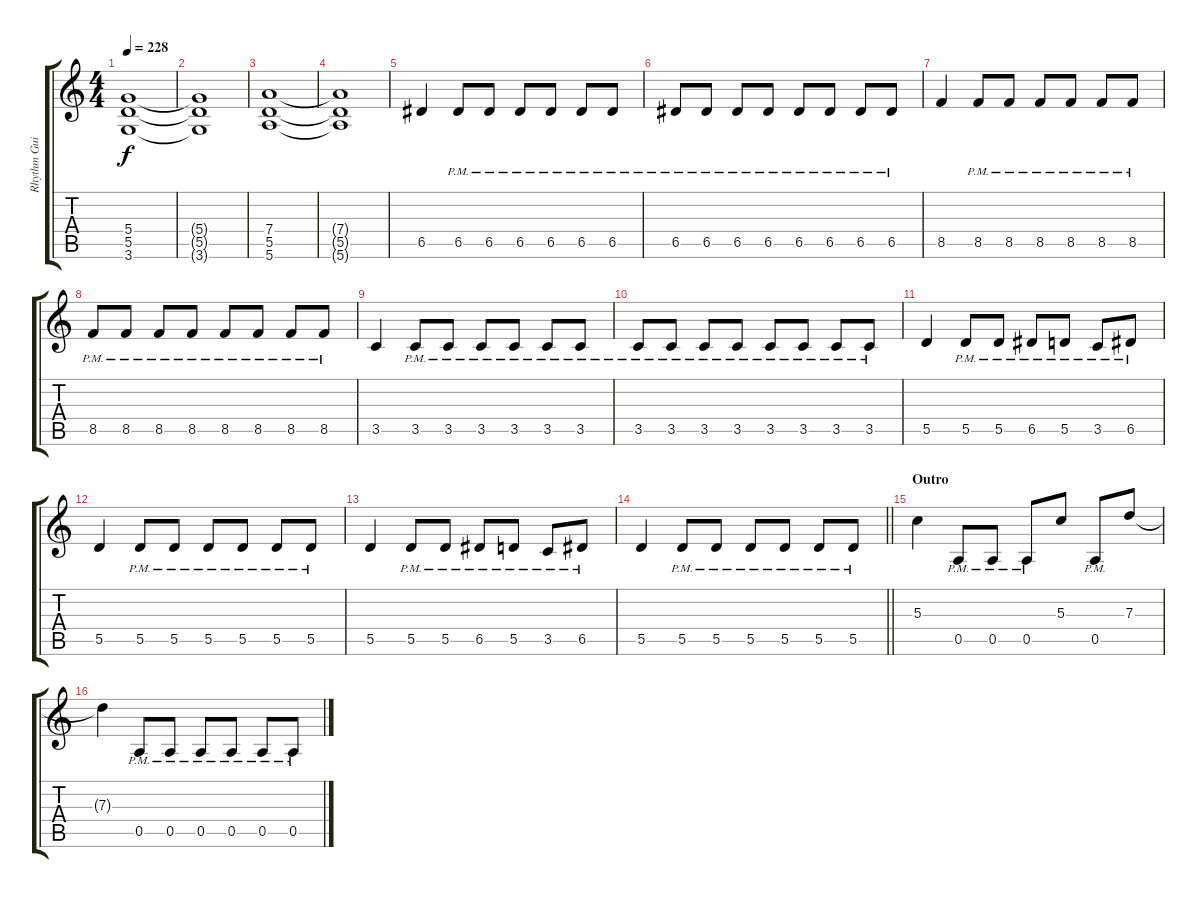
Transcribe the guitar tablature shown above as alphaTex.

\track ("Rhythm Guitar I" "Rhythm Gui") {instrument overdrivenguitar}
\staff {score tabs}
\tuning (E4 B3 G3 D3 A2 E2) {hide}
\ts (4 4)
\tempo 228
\clef g2
\ks c
(5.4 5.5 3.6).1{dy f} |
(5.4{t} 5.5{t} 3.6{t}).1 |
(7.4 5.5 5.6).1 |
(7.4{t} 5.5{t} 5.6{t}).1 |
6.5.4 6.5{pm}.8 6.5{pm}.8 6.5{pm}.8 6.5{pm}.8 6.5{pm}.8 6.5{pm}.8 |
6.5{pm}.8 6.5{pm}.8 6.5{pm}.8 6.5{pm}.8 6.5{pm}.8 6.5{pm}.8 6.5{pm}.8 6.5{pm}.8 |
8.5.4 8.5{pm}.8 8.5{pm}.8 8.5{pm}.8 8.5{pm}.8 8.5{pm}.8 8.5{pm}.8 |
8.5{pm}.8 8.5{pm}.8 8.5{pm}.8 8.5{pm}.8 8.5{pm}.8 8.5{pm}.8 8.5{pm}.8 8.5{pm}.8 |
3.5.4 3.5{pm}.8 3.5{pm}.8 3.5{pm}.8 3.5{pm}.8 3.5{pm}.8 3.5{pm}.8 |
3.5{pm}.8 3.5{pm}.8 3.5{pm}.8 3.5{pm}.8 3.5{pm}.8 3.5{pm}.8 3.5{pm}.8 3.5{pm}.8 |
5.5.4 5.5{pm}.8 5.5{pm}.8 6.5{pm}.8 5.5{pm}.8 3.5{pm}.8 6.5{pm}.8 |
5.5.4 5.5{pm}.8 5.5{pm}.8 5.5{pm}.8 5.5{pm}.8 5.5{pm}.8 5.5{pm}.8 |
5.5.4 5.5{pm}.8 5.5{pm}.8 6.5{pm}.8 5.5{pm}.8 3.5{pm}.8 6.5{pm}.8 |
\barLineRight lightlight
5.5.4 5.5{pm}.8 5.5{pm}.8 5.5{pm}.8 5.5{pm}.8 5.5{pm}.8 5.5{pm}.8 |
\section ("" "Outro")
5.3.4 0.5{pm}.8 0.5{pm}.8 0.5{pm}.8 5.3.8 0.5{pm}.8 7.3.8 |
7.3{t}.4 0.5{pm}.8 0.5{pm}.8 0.5{pm}.8 0.5{pm}.8 0.5{pm}.8 0.5{pm}.8
